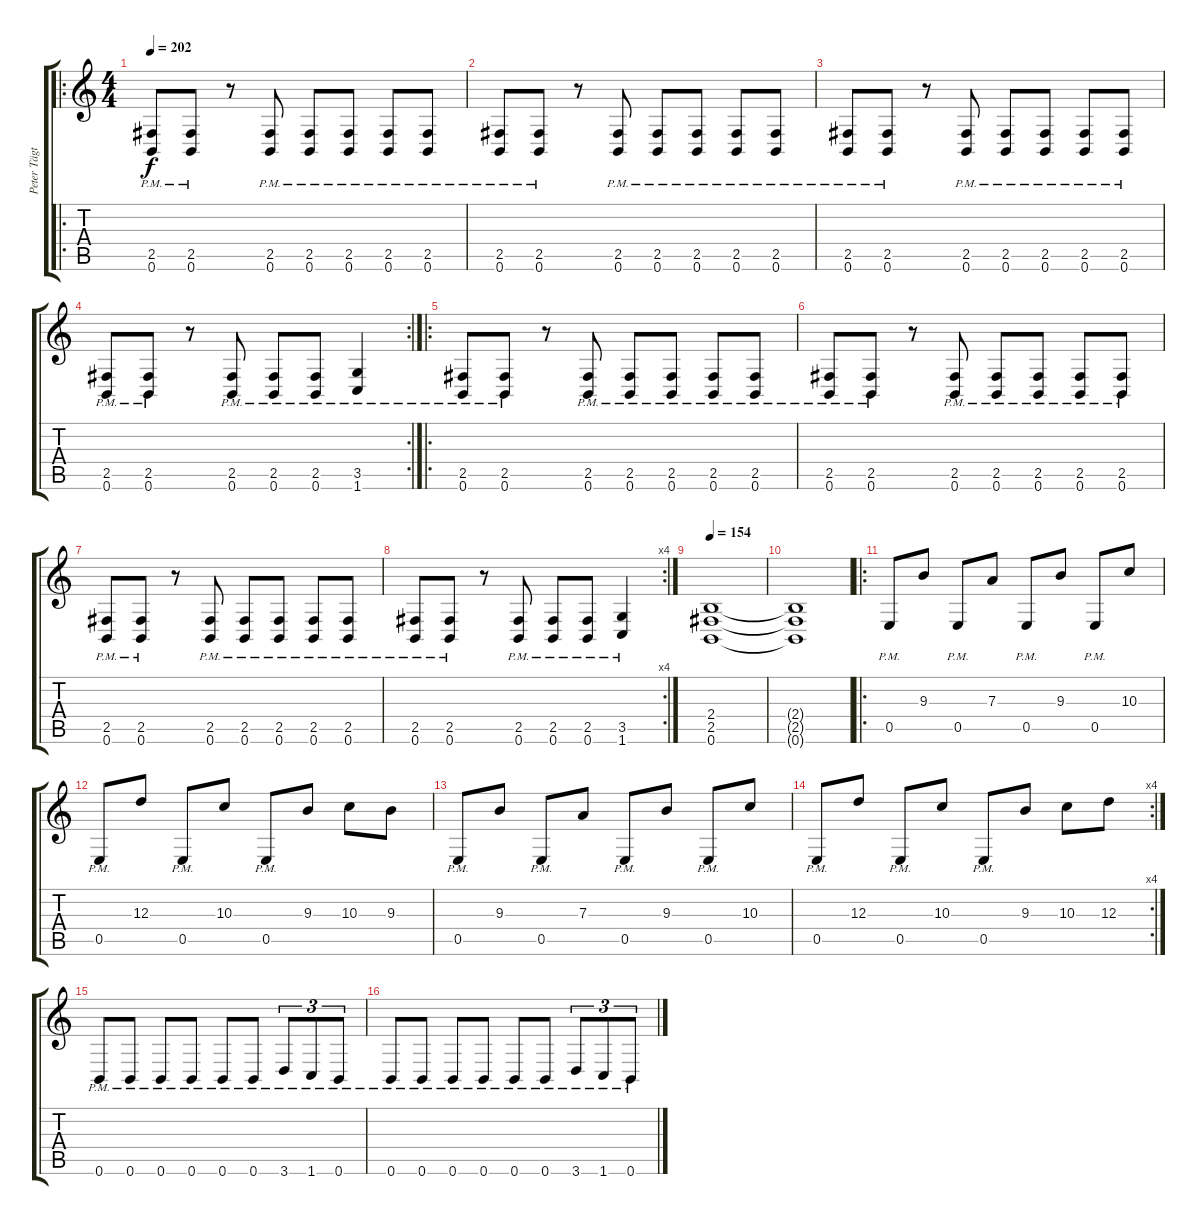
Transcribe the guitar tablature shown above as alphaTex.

\track ("Peter Tägtgren" "Peter Tägt") {instrument distortionguitar}
\staff {score tabs}
\tuning (B3 Gb3 D3 A2 E2 B1) {hide}
\ro
\ts (4 4)
\tempo 202
\clef g2
\ks c
(2.5{pm} 0.6{pm}).8{dy f} (2.5{pm} 0.6{pm}).8 r.8 (2.5{pm} 0.6{pm}).8 (2.5{pm} 0.6{pm}).8 (2.5{pm} 0.6{pm}).8 (2.5{pm} 0.6{pm}).8 (2.5{pm} 0.6{pm}).8 |
(2.5{pm} 0.6{pm}).8 (2.5{pm} 0.6{pm}).8 r.8 (2.5{pm} 0.6{pm}).8 (2.5{pm} 0.6{pm}).8 (2.5{pm} 0.6{pm}).8 (2.5{pm} 0.6{pm}).8 (2.5{pm} 0.6{pm}).8 |
(2.5{pm} 0.6{pm}).8 (2.5{pm} 0.6{pm}).8 r.8 (2.5{pm} 0.6{pm}).8 (2.5{pm} 0.6{pm}).8 (2.5{pm} 0.6{pm}).8 (2.5{pm} 0.6{pm}).8 (2.5{pm} 0.6{pm}).8 |
\rc 2
(2.5{pm} 0.6{pm}).8 (2.5{pm} 0.6{pm}).8 r.8 (2.5{pm} 0.6{pm}).8 (2.5{pm} 0.6{pm}).8 (2.5{pm} 0.6{pm}).8 (3.5{pm} 1.6{pm}).4 |
\ro
(2.5{pm} 0.6{pm}).8 (2.5{pm} 0.6{pm}).8 r.8 (2.5{pm} 0.6{pm}).8 (2.5{pm} 0.6{pm}).8 (2.5{pm} 0.6{pm}).8 (2.5{pm} 0.6{pm}).8 (2.5{pm} 0.6{pm}).8 |
(2.5{pm} 0.6{pm}).8 (2.5{pm} 0.6{pm}).8 r.8 (2.5{pm} 0.6{pm}).8 (2.5{pm} 0.6{pm}).8 (2.5{pm} 0.6{pm}).8 (2.5{pm} 0.6{pm}).8 (2.5{pm} 0.6{pm}).8 |
(2.5{pm} 0.6{pm}).8 (2.5{pm} 0.6{pm}).8 r.8 (2.5{pm} 0.6{pm}).8 (2.5{pm} 0.6{pm}).8 (2.5{pm} 0.6{pm}).8 (2.5{pm} 0.6{pm}).8 (2.5{pm} 0.6{pm}).8 |
\rc 4
(2.5{pm} 0.6{pm}).8 (2.5{pm} 0.6{pm}).8 r.8 (2.5{pm} 0.6{pm}).8 (2.5{pm} 0.6{pm}).8 (2.5{pm} 0.6{pm}).8 (3.5{pm} 1.6{pm}).4 |
\tempo 154
(2.4 2.5 0.6).1 |
(2.4{t} 2.5{t} 0.6{t}).1 |
\ro
0.5{pm}.8 9.3.8 0.5{pm}.8 7.3.8 0.5{pm}.8 9.3.8 0.5{pm}.8 10.3.8 |
0.5{pm}.8 12.3.8 0.5{pm}.8 10.3.8 0.5{pm}.8 9.3.8 10.3.8 9.3.8 |
0.5{pm}.8 9.3.8 0.5{pm}.8 7.3.8 0.5{pm}.8 9.3.8 0.5{pm}.8 10.3.8 |
\rc 4
0.5{pm}.8 12.3.8 0.5{pm}.8 10.3.8 0.5{pm}.8 9.3.8 10.3.8 12.3.8 |
0.6{pm}.8 0.6{pm}.8 0.6{pm}.8 0.6{pm}.8 0.6{pm}.8 0.6{pm}.8 3.6{pm}.8{tu (3 2)} 1.6{pm}.8{tu (3 2)} 0.6{pm}.8{tu (3 2)} |
0.6{pm}.8 0.6{pm}.8 0.6{pm}.8 0.6{pm}.8 0.6{pm}.8 0.6{pm}.8 3.6{pm}.8{tu (3 2)} 1.6{pm}.8{tu (3 2)} 0.6{pm}.8{tu (3 2)}
